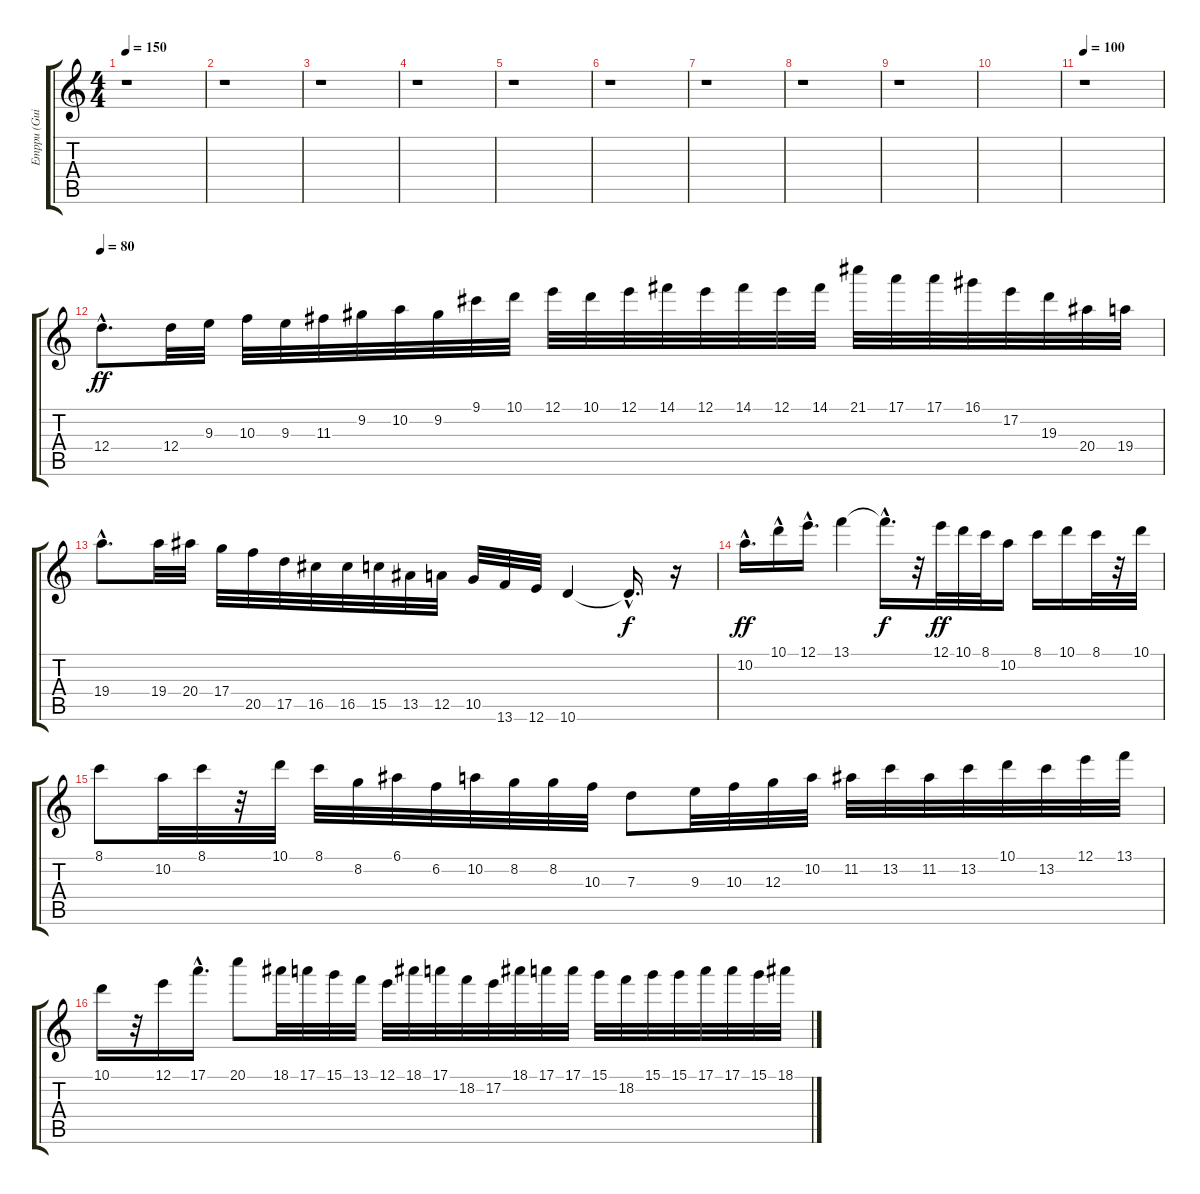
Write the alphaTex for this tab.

\track ("Emppu (Guitar Solos)" "Emppu (Gui") {instrument distortionguitar}
\staff {score tabs}
\tuning (E4 B3 G3 D3 A2 E2) {hide}
\ts (4 4)
\tempo 150
\clef g2
\ks c
r.1{dy f} |
r.1 |
r.1 |
r.1 |
r.1 |
r.1 |
r.1 |
r.1 |
r.1 |
|
\tempo 100
r.1 |
\tempo 80
12.4{hac}.8{d dy ff} 12.4.32 9.3.32 10.3.32 9.3.32 11.3.32 9.2.32 10.2.32 9.2.32 9.1.32 10.1.32 12.1.32 10.1.32 12.1.32 14.1.32 12.1.32 14.1.32 12.1.32 14.1.32 21.1.32 17.1.32 17.1.32 16.1.32 17.2.32 19.3.32 20.4.32 19.4.32 |
19.4{hac}.8{d} 19.4.32 20.4.32 17.4.32 20.5.32 17.5.32 16.5.32 16.5.32 15.5.32 13.5.32 12.5.32 10.5.32 13.6.32 12.6.32 10.6.4 10.6{hac t}.16{d dy f} r.16 |
10.2{hac}.16{d dy ff} 10.1{hac}.16 12.1{hac}.16{d} 13.1.4 13.1{hac t}.16{d dy f} r.32 12.1.32{dy ff} 10.1.32 8.1.32 10.2.16 8.1.16 10.1.16 8.1.32 r.32 10.1.32 |
8.1.8 10.2.32 8.1.32 r.32 10.1.32 8.1.32 8.2.32 6.1.32 6.2.32 10.2.32 8.2.32 8.2.32 10.3.32 7.3.8 9.3.32 10.3.32 12.3.32 10.2.32 11.2.32 13.2.32 11.2.32 13.2.32 10.1.32 13.2.32 12.1.32 13.1.32 |
10.1.16 r.32 12.1.16 17.1{hac}.16{d} 20.1.8 18.1.32 17.1.32 15.1.32 13.1.32 12.1.32 18.1.32 17.1.32 18.2.32 17.2.32 18.1.32 17.1.32 17.1.32 15.1.32 18.2.32 15.1.32 15.1.32 17.1.32 17.1.32 15.1.32 18.1.32
